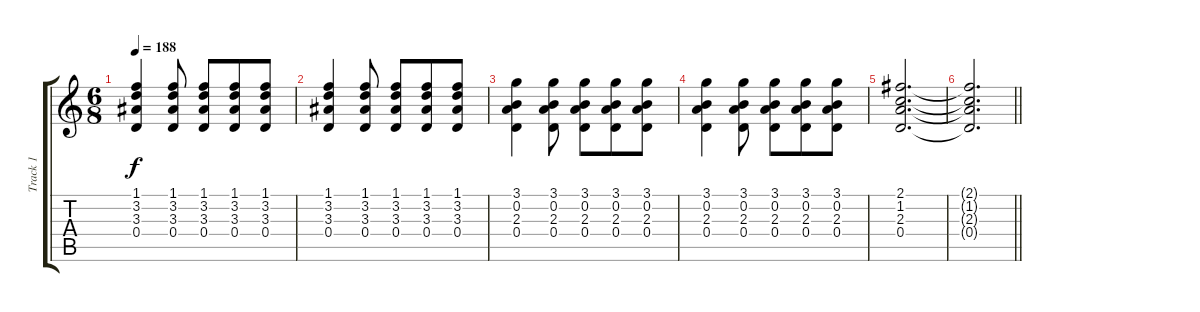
\track ("Track 1" "Track 1") {instrument acousticguitarsteel}
\staff {score tabs}
\tuning (E4 B3 G3 D3 A2 E2) {hide}
\ts (6 8)
\tempo 188
\clef g2
\ks c
(1.1 3.2 3.3 0.4).4{dy f} (1.1 3.2 3.3 0.4).8 (1.1 3.2 3.3 0.4).8 (1.1 3.2 3.3 0.4).8 (1.1 3.2 3.3 0.4).8 |
(1.1 3.2 3.3 0.4).4 (1.1 3.2 3.3 0.4).8 (1.1 3.2 3.3 0.4).8 (1.1 3.2 3.3 0.4).8 (1.1 3.2 3.3 0.4).8 |
(3.1 0.2 2.3 0.4).4 (3.1 0.2 2.3 0.4).8 (3.1 0.2 2.3 0.4).8 (3.1 0.2 2.3 0.4).8 (3.1 0.2 2.3 0.4).8 |
(3.1 0.2 2.3 0.4).4 (3.1 0.2 2.3 0.4).8 (3.1 0.2 2.3 0.4).8 (3.1 0.2 2.3 0.4).8 (3.1 0.2 2.3 0.4).8 |
(2.1 1.2 2.3 0.4).2{d} |
\barLineRight lightlight
(2.1{t} 1.2{t} 2.3{t} 0.4{t}).2{d}
